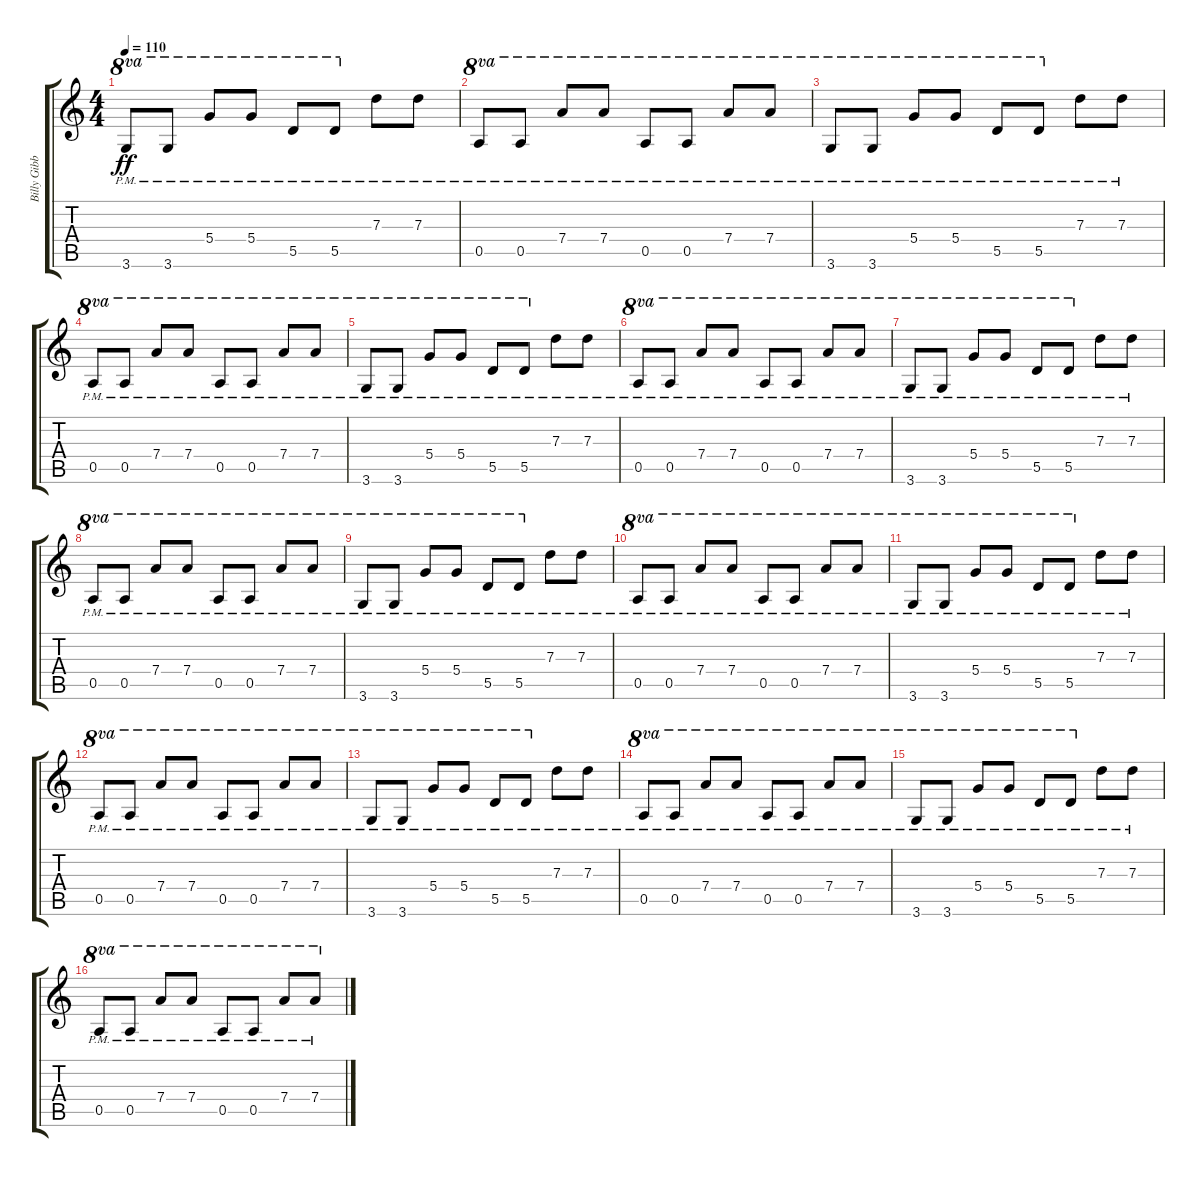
\track ("Billy Gibbons-Distortion Gtr w / Chorus" "Billy Gibb") {instrument distortionguitar}
\staff {score tabs}
\tuning (E4 B3 G3 D4 A3 E3) {hide}
\ts (4 4)
\tempo 110
\clef g2
\ks c
3.6{pm}.8{ot 8va dy ff} 3.6{pm}.8{ot 8va} 5.4{pm}.8{ot 8va} 5.4{pm}.8{ot 8va} 5.5{pm}.8{ot 8va} 5.5{pm}.8{ot 8va} 7.3{pm}.8 7.3{pm}.8 |
0.5{pm}.8{ot 8va} 0.5{pm}.8{ot 8va} 7.4{pm}.8{ot 8va} 7.4{pm}.8{ot 8va} 0.5{pm}.8{ot 8va} 0.5{pm}.8{ot 8va} 7.4{pm}.8{ot 8va} 7.4{pm}.8{ot 8va} |
3.6{pm}.8{ot 8va} 3.6{pm}.8{ot 8va} 5.4{pm}.8{ot 8va} 5.4{pm}.8{ot 8va} 5.5{pm}.8{ot 8va} 5.5{pm}.8{ot 8va} 7.3{pm}.8 7.3{pm}.8 |
0.5{pm}.8{ot 8va} 0.5{pm}.8{ot 8va} 7.4{pm}.8{ot 8va} 7.4{pm}.8{ot 8va} 0.5{pm}.8{ot 8va} 0.5{pm}.8{ot 8va} 7.4{pm}.8{ot 8va} 7.4{pm}.8{ot 8va} |
3.6{pm}.8{ot 8va} 3.6{pm}.8{ot 8va} 5.4{pm}.8{ot 8va} 5.4{pm}.8{ot 8va} 5.5{pm}.8{ot 8va} 5.5{pm}.8{ot 8va} 7.3{pm}.8 7.3{pm}.8 |
0.5{pm}.8{ot 8va} 0.5{pm}.8{ot 8va} 7.4{pm}.8{ot 8va} 7.4{pm}.8{ot 8va} 0.5{pm}.8{ot 8va} 0.5{pm}.8{ot 8va} 7.4{pm}.8{ot 8va} 7.4{pm}.8{ot 8va} |
3.6{pm}.8{ot 8va} 3.6{pm}.8{ot 8va} 5.4{pm}.8{ot 8va} 5.4{pm}.8{ot 8va} 5.5{pm}.8{ot 8va} 5.5{pm}.8{ot 8va} 7.3{pm}.8 7.3{pm}.8 |
0.5{pm}.8{ot 8va} 0.5{pm}.8{ot 8va} 7.4{pm}.8{ot 8va} 7.4{pm}.8{ot 8va} 0.5{pm}.8{ot 8va} 0.5{pm}.8{ot 8va} 7.4{pm}.8{ot 8va} 7.4{pm}.8{ot 8va} |
3.6{pm}.8{ot 8va} 3.6{pm}.8{ot 8va} 5.4{pm}.8{ot 8va} 5.4{pm}.8{ot 8va} 5.5{pm}.8{ot 8va} 5.5{pm}.8{ot 8va} 7.3{pm}.8 7.3{pm}.8 |
0.5{pm}.8{ot 8va} 0.5{pm}.8{ot 8va} 7.4{pm}.8{ot 8va} 7.4{pm}.8{ot 8va} 0.5{pm}.8{ot 8va} 0.5{pm}.8{ot 8va} 7.4{pm}.8{ot 8va} 7.4{pm}.8{ot 8va} |
3.6{pm}.8{ot 8va} 3.6{pm}.8{ot 8va} 5.4{pm}.8{ot 8va} 5.4{pm}.8{ot 8va} 5.5{pm}.8{ot 8va} 5.5{pm}.8{ot 8va} 7.3{pm}.8 7.3{pm}.8 |
0.5{pm}.8{ot 8va} 0.5{pm}.8{ot 8va} 7.4{pm}.8{ot 8va} 7.4{pm}.8{ot 8va} 0.5{pm}.8{ot 8va} 0.5{pm}.8{ot 8va} 7.4{pm}.8{ot 8va} 7.4{pm}.8{ot 8va} |
3.6{pm}.8{ot 8va} 3.6{pm}.8{ot 8va} 5.4{pm}.8{ot 8va} 5.4{pm}.8{ot 8va} 5.5{pm}.8{ot 8va} 5.5{pm}.8{ot 8va} 7.3{pm}.8 7.3{pm}.8 |
0.5{pm}.8{ot 8va} 0.5{pm}.8{ot 8va} 7.4{pm}.8{ot 8va} 7.4{pm}.8{ot 8va} 0.5{pm}.8{ot 8va} 0.5{pm}.8{ot 8va} 7.4{pm}.8{ot 8va} 7.4{pm}.8{ot 8va} |
3.6{pm}.8{ot 8va} 3.6{pm}.8{ot 8va} 5.4{pm}.8{ot 8va} 5.4{pm}.8{ot 8va} 5.5{pm}.8{ot 8va} 5.5{pm}.8{ot 8va} 7.3{pm}.8 7.3{pm}.8 |
0.5{pm}.8{ot 8va} 0.5{pm}.8{ot 8va} 7.4{pm}.8{ot 8va} 7.4{pm}.8{ot 8va} 0.5{pm}.8{ot 8va} 0.5{pm}.8{ot 8va} 7.4{pm}.8{ot 8va} 7.4{pm}.8{ot 8va}
